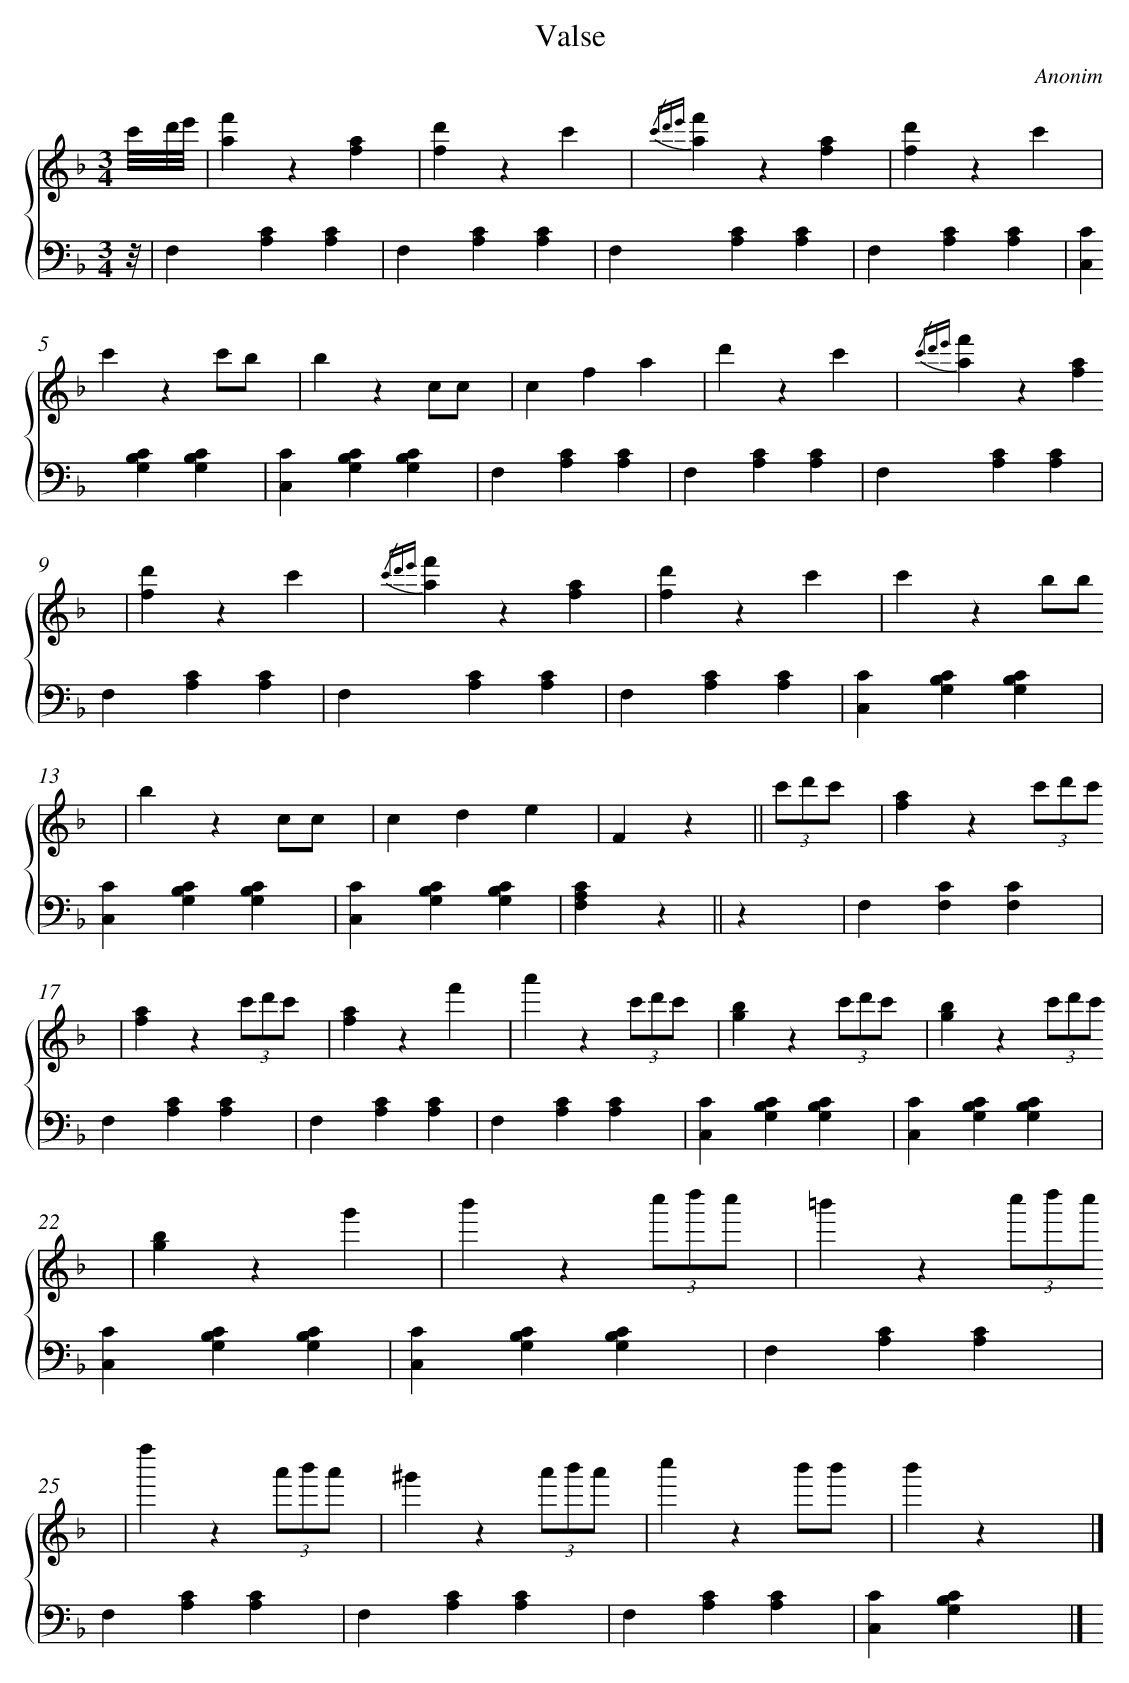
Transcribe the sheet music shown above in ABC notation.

X:1
T: Valse
C: Anonim
L: 1/4
M: 3/4
%%staves {1 2}
V: 1 clef=treble
V: 2 clef=bass
K: F
[V:1] c'/8d'/8e'/8 [I:setbarnb 1]|
[V:2] z/8 |
[V:1] [f'a]z[af] |
[V:2] F,[CA,][CA,] |
[V:1] [d'f]zc' |
[V:2] F,[CA,][CA,] |
[V:1] {/c'd'e'}[f'a]z[af] |
[V:2] F,[CA,][CA,] |
[V:1] [d'f]zc' |
[V:2] F,[CA,][CA,] |
[V:1] c'zc'/b/ |
[V:2] [CC,][CB,G,][CB,G,] |
[V:1] bzc/c/ |
[V:2] [CC,][CB,G,][CB,G,] |
[V:1] cfa |
[V:2] F,[CA,][CA,] |
[V:1] d'zc' |
[V:2] F,[CA,][CA,] |
[V:1] {/c'd'e'}[f'a]z[af] |
[V:2] F,[CA,][CA,] |
[V:1] [d'f]zc' |
[V:2] F,[CA,][CA,] |
[V:1] {/c'd'e'}[f'a]z[af] |
[V:2] F,[CA,][CA,] |
[V:1] [d'f]zc' |
[V:2] F,[CA,][CA,] |
[V:1] c'zb/b/ |
[V:2] [CC,][CB,G,][CB,G,] |
[V:1] bzc/c/ |
[V:2] [CC,][CB,G,][CB,G,] |
[V:1] cde |
[V:2] [CC,][CB,G,][CB,G,] |
[V:1] Fz [I:setbarnb 16]||
[V:2] [CA,F,]z ||
[V:1] (3c'/d'/c'/ |
[V:2] z |
[V:1] [af]z(3c'/d'/c'/ |
[V:2] F,[CF,][CF,] |
[V:1] [af]z(3c'/d'/c'/ |
[V:2] F,[CA,][CA,] |
[V:1] [af]zf' |
[V:2] F,[CA,][CA,] |
[V:1] a'z(3c'/d'/c'/ |
[V:2] F,[CA,][CA,] |
[V:1] [bg]z(3c'/d'/c'/ |
[V:2] [CC,][CB,G,][CB,G,] |
[V:1] [bg]z(3c'/d'/c'/ |
[V:2] [CC,][CB,G,][CB,G,] |
[V:1] [bg]zg' |
[V:2] [CC,][CB,G,][CB,G,] |
[V:1] b'z(3c''/d''/c''/ |
[V:2] [CC,][CB,G,][CB,G,] |
[V:1] =b'z(3c''/d''/c''/ |
[V:2] F,[CA,][CA,] |
[V:1] f''z(3a'/b'/a'/ |
[V:2] F,[CA,][CA,] |
[V:1] ^g'z(3a'/b'/a'/ |
[V:2] F,[CA,][CA,] |
[V:1] c''zb'/b'/ |
[V:2] F,[CA,][CA,] |
[V:1] b'zx |]
[V:2] [CC,][CB,G,]x |]
